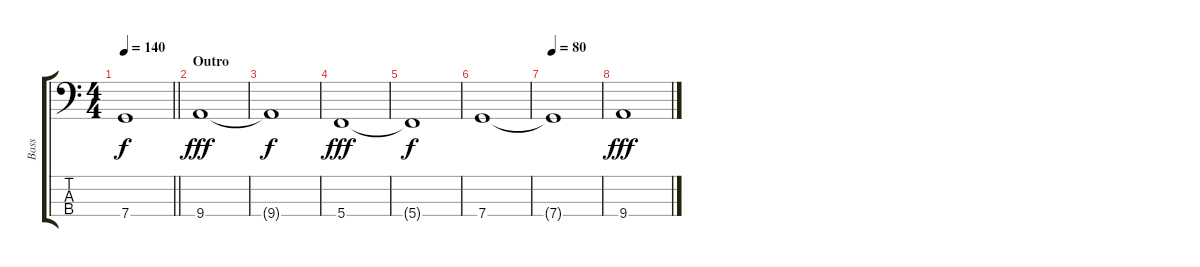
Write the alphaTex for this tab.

\track ("Bass" "Bass") {instrument electricbassfinger}
\staff {score tabs}
\tuning (F2 C2 G1 C1) {hide}
\ts (4 4)
\tempo 140
\clef f4
\barLineRight lightlight
\ks c
7.4{t}.1{dy f} |
\section ("" "Outro")
9.4.1{dy fff} |
9.4{t}.1{dy f} |
5.4.1{dy fff} |
5.4{t}.1{dy f} |
7.4.1 |
\tempo 80
7.4{t}.1 |
9.4.1{dy fff volume 2}
